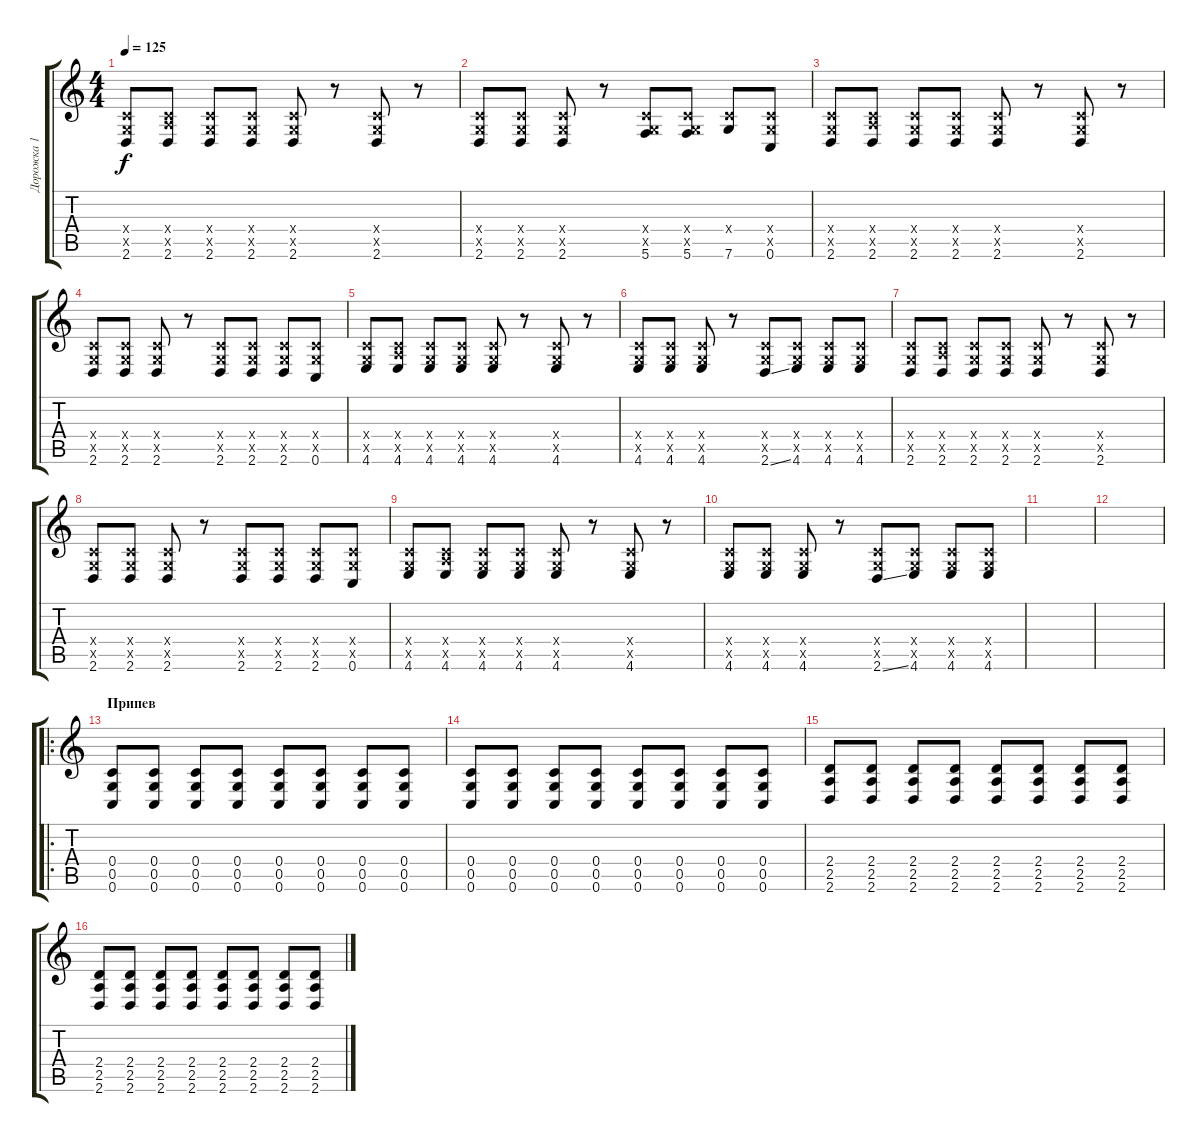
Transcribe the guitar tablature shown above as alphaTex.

\track ("Дорожка 1" "Дорожка 1") {instrument overdrivenguitar}
\staff {score tabs}
\tuning (E4 B3 G3 C3 G2 C2) {hide}
\ts (4 4)
\tempo 125
\clef g2
\ks c
(0.4{x} 0.5{x} 2.6).8{dy f} (0.4{x} 2.5{x} 2.6).8 (0.4{x} 0.5{x} 2.6).8 (0.4{x} 0.5{x} 2.6).8 (0.4{x} 0.5{x} 2.6).8 r.8 (0.4{x} 0.5{x} 2.6).8 r.8 |
(0.4{x} 0.5{x} 2.6).8 (0.4{x} 0.5{x} 2.6).8 (0.4{x} 0.5{x} 2.6).8 r.8 (0.4{x} 0.5{x} 5.6).8 (0.4{x} 0.5{x} 5.6).8 (0.4{x} 7.6).8 (0.4{x} 0.5{x} 0.6).8 |
(0.4{x} 0.5{x} 2.6).8 (0.4{x} 2.5{x} 2.6).8 (0.4{x} 0.5{x} 2.6).8 (0.4{x} 0.5{x} 2.6).8 (0.4{x} 0.5{x} 2.6).8 r.8 (0.4{x} 0.5{x} 2.6).8 r.8 |
(0.4{x} 0.5{x} 2.6).8 (0.4{x} 0.5{x} 2.6).8 (0.4{x} 0.5{x} 2.6).8 r.8 (0.4{x} 0.5{x} 2.6).8 (0.4{x} 0.5{x} 2.6).8 (0.4{x} 0.5{x} 2.6).8 (0.4{x} 0.5{x} 0.6).8 |
(0.4{x} 0.5{x} 4.6).8 (0.4{x} 2.5{x} 4.6).8 (0.4{x} 0.5{x} 4.6).8 (0.4{x} 0.5{x} 4.6).8 (0.4{x} 0.5{x} 4.6).8 r.8 (0.4{x} 0.5{x} 4.6).8 r.8 |
(0.4{x} 0.5{x} 4.6).8 (0.4{x} 0.5{x} 4.6).8 (0.4{x} 0.5{x} 4.6).8 r.8 (0.4{x} 0.5{x} 2.6{ss}).8 (0.4{x} 0.5{x} 4.6).8 (0.4{x} 0.5{x} 4.6).8 (0.4{x} 0.5{x} 4.6).8 |
(0.4{x} 0.5{x} 2.6).8 (0.4{x} 2.5{x} 2.6).8 (0.4{x} 0.5{x} 2.6).8 (0.4{x} 0.5{x} 2.6).8 (0.4{x} 0.5{x} 2.6).8 r.8 (0.4{x} 0.5{x} 2.6).8 r.8 |
(0.4{x} 0.5{x} 2.6).8 (0.4{x} 0.5{x} 2.6).8 (0.4{x} 0.5{x} 2.6).8 r.8 (0.4{x} 0.5{x} 2.6).8 (0.4{x} 0.5{x} 2.6).8 (0.4{x} 0.5{x} 2.6).8 (0.4{x} 0.5{x} 0.6).8 |
(0.4{x} 0.5{x} 4.6).8 (0.4{x} 2.5{x} 4.6).8 (0.4{x} 0.5{x} 4.6).8 (0.4{x} 0.5{x} 4.6).8 (0.4{x} 0.5{x} 4.6).8 r.8 (0.4{x} 0.5{x} 4.6).8 r.8 |
(0.4{x} 0.5{x} 4.6).8 (0.4{x} 0.5{x} 4.6).8 (0.4{x} 0.5{x} 4.6).8 r.8 (0.4{x} 0.5{x} 2.6{ss}).8 (0.4{x} 0.5{x} 4.6).8 (0.4{x} 0.5{x} 4.6).8 (0.4{x} 0.5{x} 4.6).8 |
|
|
\ro
\section ("" "Припев")
(0.4 0.5 0.6).8{volume 13 balance 3 instrument overdrivenguitar} (0.4 0.5 0.6).8 (0.4 0.5 0.6).8 (0.4 0.5 0.6).8 (0.4 0.5 0.6).8 (0.4 0.5 0.6).8 (0.4 0.5 0.6).8 (0.4 0.5 0.6).8 |
(0.4 0.5 0.6).8 (0.4 0.5 0.6).8 (0.4 0.5 0.6).8 (0.4 0.5 0.6).8 (0.4 0.5 0.6).8 (0.4 0.5 0.6).8 (0.4 0.5 0.6).8 (0.4 0.5 0.6).8 |
(2.4 2.5 2.6).8 (2.4 2.5 2.6).8 (2.4 2.5 2.6).8 (2.4 2.5 2.6).8 (2.4 2.5 2.6).8 (2.4 2.5 2.6).8 (2.4 2.5 2.6).8 (2.4 2.5 2.6).8 |
(2.4 2.5 2.6).8 (2.4 2.5 2.6).8 (2.4 2.5 2.6).8 (2.4 2.5 2.6).8 (2.4 2.5 2.6).8 (2.4 2.5 2.6).8 (2.4 2.5 2.6).8 (2.4 2.5 2.6).8
